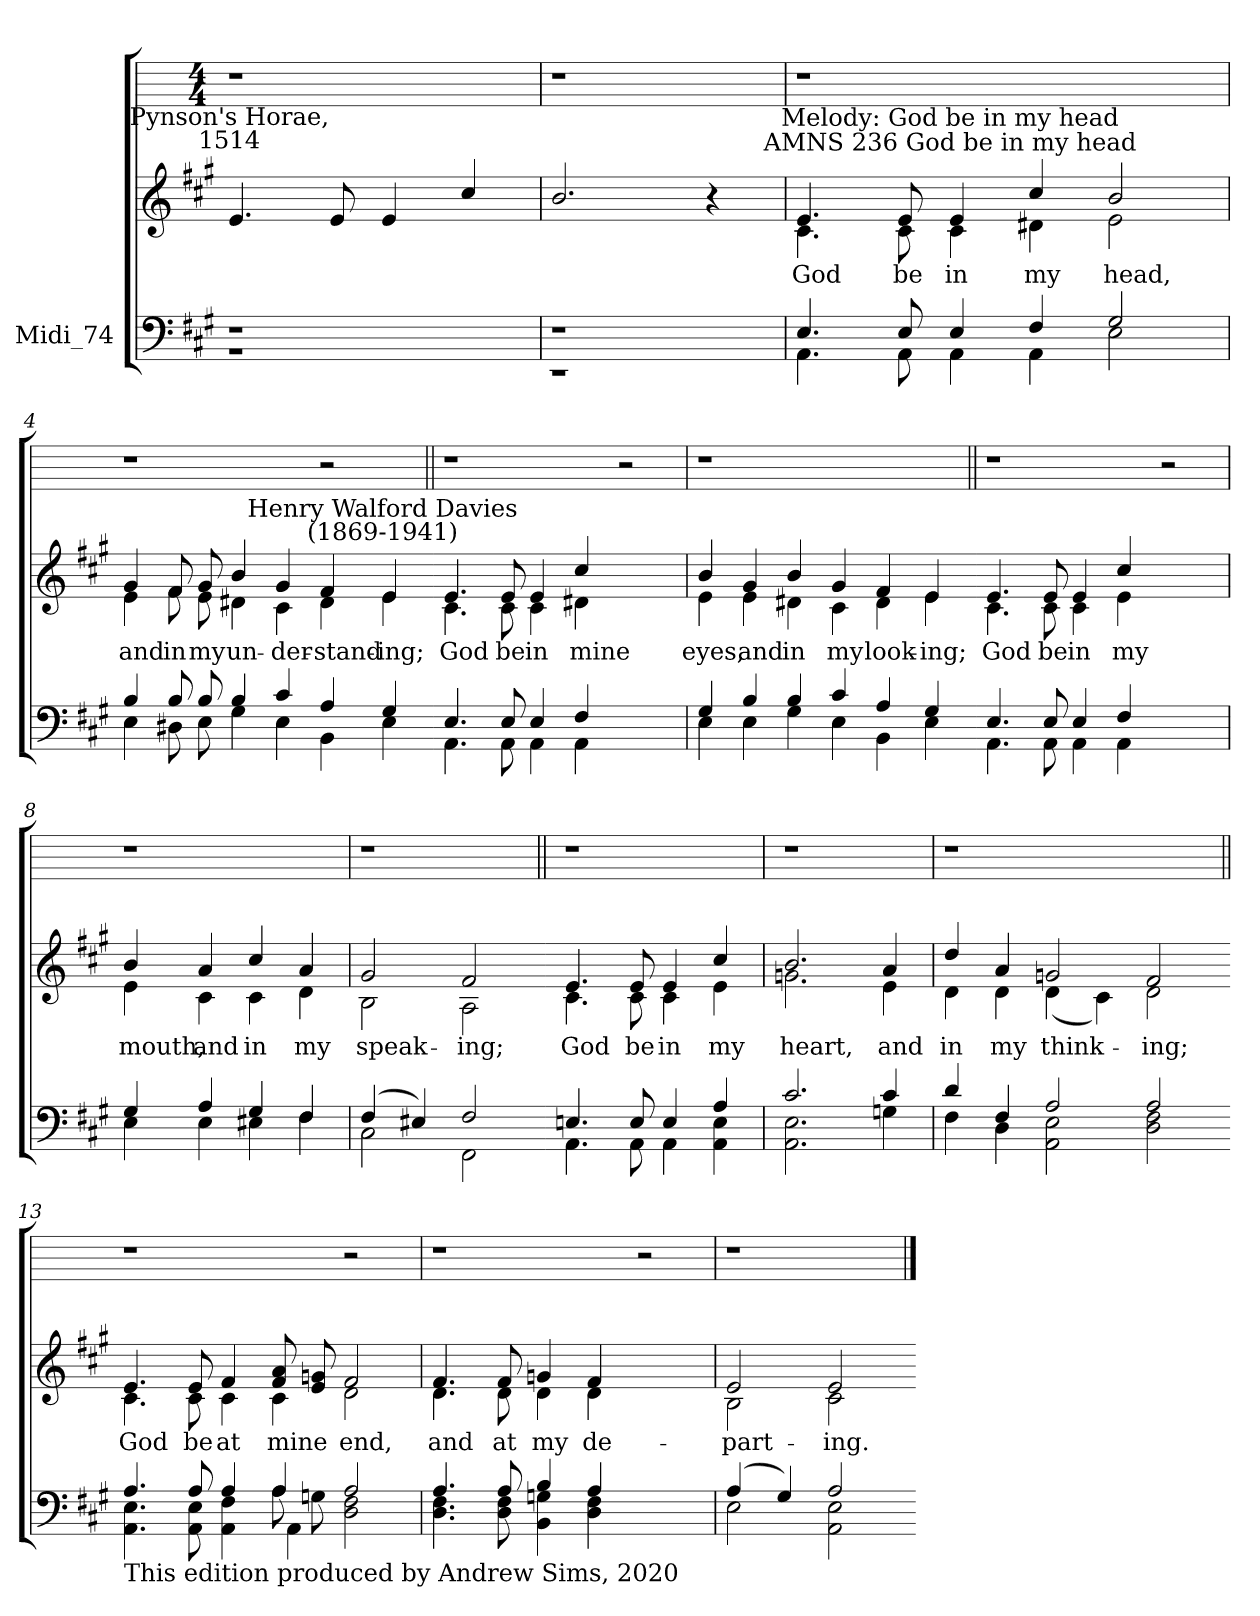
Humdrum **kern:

**kern	**kern	**text	**kern
*part3	*part2	*part2	*part1
*staff3	*staff2	*staff2	*staff1
*I"Midi_74	*	*	*
*clefF4	*clefG2	*	*
*k[f#c#g#]	*k[f#c#g#]	*	*
*A:	*A:	*	*
*	*	*	*M4/4
=1	=1	=1	=1
*^	*^	*	*
!	!	!LO:TX:a:cj:t=Pynson's Horae,\n1514	!	!	!
1r	1r	4.e/	1ryy	.	1r
.	.	8e/	.	.	.
.	.	4e/	.	.	.
.	.	4cc#/	.	.	.
=2	=2	=2	=2	=2	=2
1r	1r	2.b/	1ryy	.	1r
.	.	4r	.	.	.
=3	=3	=3	=3	=3	=3
!	!	!	!	!LO:LY:b	!
4.E/	4.AA\	4.e/	4.c#\	God	1r
!	!	!	!	!LO:LY:b	!
8E/	8AA\	8e/	8c#\	be	.
!	!	!LO:TX:a:cj:t=AMNS 236 God be in my head	!	!	!
!	!	!LO:TX:a:cj:t=Melody&colon; God be in my head	!	!	!
!	!	!	!	!LO:LY:b	!
4E/	4AA\	4e/	4c#\	in	.
!	!	!	!	!LO:LY:b	!
4F#/	4AA\	4cc#/	4d#X\	my	.
!	!	!	!	!LO:LY:b	!
2G#/	2E\	2b/	2e\	head,	2ryy
=4	=4	=4	=4	=4	=4
!	!	!	!	!LO:LY:b	!
4B/	4E\	4g#/	4e\	and	1r
!	!	!	!	!LO:LY:b	!
8B/	8D#X\	8f#/	8f#\	in	.
!	!	!	!	!LO:LY:b	!
8B/	8E\	8g#/	8e\	my	.
!	!	!	!	!LO:LY:b	!
4B/	4G#\	4b/	4d#X\	un-	.
!	!	!	!	!LO:LY:b	!
4c#/	4E\	4g#/	4c#\	-der-	.
!	!	!	!	!LO:LY:b	!
4A/	4BB\	4f#/	4d#\	-stand-	2r
!	!	!LO:TX:a:cj:t=Henry Walford Davies\n(1869-1941)	!	!	!
!	!	!	!	!LO:LY:b	!
4G#/	4E\	4e/	4e\	-ing;	.
!!LO:LB:g=z
=5-	=5-	=5-	=5-	=5||	=5||
!	!	!	!	!LO:LY:b	!
4.E/	4.AA\	4.e/	4.c#\	God	1r
!	!	!	!	!LO:LY:b	!
8E/	8AA\	8e/	8c#\	be	.
!	!	!	!	!LO:LY:b	!
4E/	4AA\	4e/	4c#\	in	.
!	!	!	!	!LO:LY:b	!
4F#/	4AA\	4cc#/	4d#X\	mine	.
2ryy	2ryy	2ryy	2ryy	.	2r
=6	=6	=6	=6	=6	=6
!	!	!	!	!LO:LY:b	!
4G#/	4E\	4b/	4e\	eyes,	1r
!	!	!	!	!LO:LY:b	!
4B/	4E\	4g#/	4e\	and	.
!	!	!	!	!LO:LY:b	!
4B/	4G#\	4b/	4d#X\	in	.
!	!	!	!	!LO:LY:b	!
4c#/	4E\	4g#/	4c#\	my	.
!	!	!	!	!LO:LY:b	!
4A/	4BB\	4f#/	4d#\	look-	2ryy
!	!	!	!	!LO:LY:b	!
4G#/	4E\	4e/	4e\	-ing;	.
!!LO:LB:g=z
=7-	=7-	=7-	=7-	=7||	=7||
!	!	!	!	!LO:LY:b	!
4.E/	4.AA\	4.e/	4.c#\	God	1r
!	!	!	!	!LO:LY:b	!
8E/	8AA\	8e/	8c#\	be	.
!	!	!	!	!LO:LY:b	!
4E/	4AA\	4e/	4c#\	in	.
!	!	!	!	!LO:LY:b	!
4F#/	4AA\	4cc#/	4e\	my	.
2ryy	2ryy	2ryy	2ryy	.	2r
=8	=8	=8	=8	=8	=8
!	!	!	!	!LO:LY:b	!
4G#/	4E\	4b/	4e\	mouth,	1r
!	!	!	!	!LO:LY:b	!
4A/	4E\	4a/	4c#\	and	.
!	!	!	!	!LO:LY:b	!
4G#/	4E#X\	4cc#/	4c#\	in	.
!	!	!	!	!LO:LY:b	!
4F#/	4F#\	4a/	4d\	my	.
=9	=9	=9	=9	=9	=9
!	!	!	!	!LO:LY:b	!
(>4F#/	2C#\	2g#/	2B\	speak-	1r
4E#X/)	.	.	.	.	.
!	!	!	!	!LO:LY:b	!
2F#/	2FF#\	2f#/	2A\	-ing;	.
!!LO:LB:g=z
=10-	=10-	=10-	=10-	=10||	=10||
!	!	!	!	!LO:LY:b	!
4.E/	4.AA\	4.e/	4.c#\	God	1r
!	!	!	!	!LO:LY:b	!
8E/	8AA\	8e/	8c#\	be	.
!	!	!	!	!LO:LY:b	!
4E/	4AA\	4e/	4c#\	in	.
!	!	!	!	!LO:LY:b	!
4A/	4AA\ 4E\	4cc#/	4e\	my	.
=11	=11	=11	=11	=11	=11
!	!	!	!	!LO:LY:b	!
2.c#/	2.AA\ 2.E\	2.b/	2.gn\	heart,	1r
!	!	!	!	!LO:LY:b	!
4c#/	4Gn\	4a/	4e\	and	.
=12	=12	=12	=12	=12	=12
!	!	!	!	!LO:LY:b	!
4d/	4F#\	4dd/	4d\	in	1r
!	!	!	!	!LO:LY:b	!
4F#/	4D\	4a/	4d\	my	.
!	!	!	!	!LO:LY:b	!
2A/	2AA\ 2E\	2gn/	(<4d\	think-	.
.	.	.	4c#\)	.	.
!	!	!	!	!LO:LY:b	!
2A/	2D\ 2F#\	2f#/	2d\	-ing;	2ryy
!!LO:LB:g=z
=13-	=13-	=13-	=13-	=13||	=13||
*	*^	*	*	*	*
!LO:TX:b:t=This edition produced by Andrew Sims, 2020	!	!	!	!	!	!
!	!	!	!	!	!LO:LY:b	!
4.A/	2.ryy	4.AA\ 4.E\	4.e/	4.c#\	God	1r
!	!	!	!	!	!LO:LY:b	!
8A/	.	8AA\ 8E\	8e/	8c#\	be	.
!	!	!	!	!	!LO:LY:b	!
4A/	.	4AA\ 4F#\	4f#/	4c#\	at	.
!	!	!	!	!	!LO:LY:b	!
4A/	8A	4AA\	8f#/ 8a/	4c#\	mine	.
.	8Gn	.	8e/ 8gn/	.	.	.
!	!	!	!	!	!LO:LY:b	!
2A/	2ryy	2D\ 2F#\	2f#/	2d\	end,	2r
=14	=14	=14	=14	=14	=14	=14
!	!	!	!	!	!LO:LY:b	!
4.A/	1ryy	4.D\ 4.F#\	4.f#/	4.d\	and	1r
!	!	!	!	!	!LO:LY:b	!
8A/	.	8D\ 8F#\	8f#/	8d\	at	.
!	!	!	!	!	!LO:LY:b	!
4B/	.	4BB\ 4Gn\	4gn/	4d\	my	.
!	!	!	!	!	!LO:LY:b	!
4A/	.	4D\ 4F#\	4f#/	4d\	de-	.
2ryy	2ryy	2ryy	2ryy	2ryy	.	2r
=15	=15	=15	=15	=15	=15	=15
!	!	!	!	!	!LO:LY:b	!
(>4A/	1ryy	2E\	2e/	2B\	-part-	1r
4G#/)	.	.	.	.	.	.
!	!	!	!	!	!LO:LY:b	!
2A/	.	2AA\ 2E\	2e/	2c#\	-ing.	.
*v	*v	*v	*	*	*	*
*	*v	*v	*	*
=-	=-	==	==
*-	*-	*-	*-
